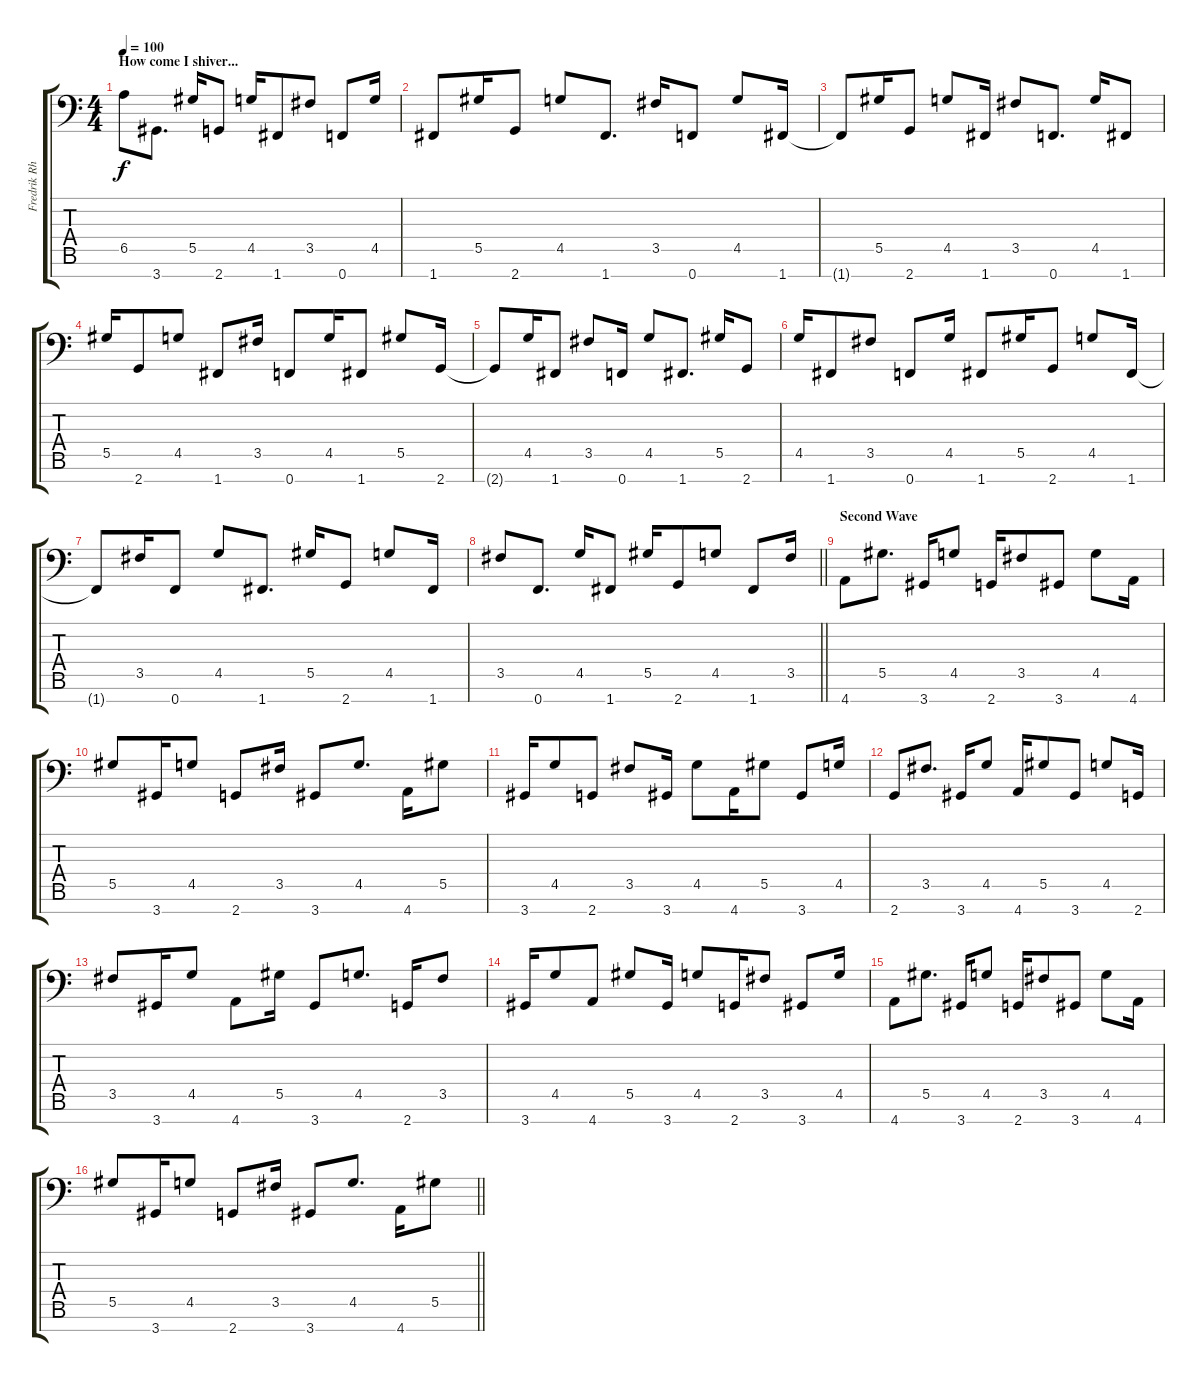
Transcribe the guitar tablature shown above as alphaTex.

\track ("Fredrik Rhythm" "Fredrik Rh") {instrument distortionguitar}
\staff {score tabs}
\tuning (Bb3 Gb3 Db3 Ab2 Eb2 Bb1 F1) {hide}
\ts (4 4)
\section ("" "How come I shiver...")
\tempo 100
\clef f4
\ks c
6.5.8{dy f} 3.7.8{d} 5.5.16 2.7.8 4.5.16 1.7.8 3.5.8 0.7.8 4.5.16 |
1.7.8 5.5.16 2.7.8 4.5.8 1.7.8{d} 3.5.16 0.7.8 4.5.8 1.7.16 |
1.7{t}.8 5.5.16 2.7.8 4.5.8 1.7.16 3.5.8 0.7.8{d} 4.5.16 1.7.8 |
5.5.16 2.7.8 4.5.8 1.7.8 3.5.16 0.7.8 4.5.16 1.7.8 5.5.8 2.7.16 |
2.7{t}.8 4.5.16 1.7.8 3.5.8 0.7.16 4.5.8 1.7.8{d} 5.5.16 2.7.8 |
4.5.16 1.7.8 3.5.8 0.7.8 4.5.16 1.7.8 5.5.16 2.7.8 4.5.8 1.7.16 |
1.7{t}.8 3.5.16 0.7.8 4.5.8 1.7.8{d} 5.5.16 2.7.8 4.5.8 1.7.16 |
\barLineRight lightlight
3.5.8 0.7.8{d} 4.5.16 1.7.8 5.5.16 2.7.8 4.5.8 1.7.8 3.5.16 |
\section ("" "Second Wave")
4.7.8 5.5.8{d} 3.7.16 4.5.8 2.7.16 3.5.8 3.7.8 4.5.8 4.7.16 |
5.5.8 3.7.16 4.5.8 2.7.8 3.5.16 3.7.8 4.5.8{d} 4.7.16 5.5.8 |
3.7.16 4.5.8 2.7.8 3.5.8 3.7.16 4.5.8 4.7.16 5.5.8 3.7.8 4.5.16 |
2.7.8 3.5.8{d} 3.7.16 4.5.8 4.7.16 5.5.8 3.7.8 4.5.8 2.7.16 |
3.5.8 3.7.16 4.5.8 4.7.8 5.5.16 3.7.8 4.5.8{d} 2.7.16 3.5.8 |
3.7.16 4.5.8 4.7.8 5.5.8 3.7.16 4.5.8 2.7.16 3.5.8 3.7.8 4.5.16 |
4.7.8 5.5.8{d} 3.7.16 4.5.8 2.7.16 3.5.8 3.7.8 4.5.8 4.7.16 |
\barLineRight lightlight
5.5.8 3.7.16 4.5.8 2.7.8 3.5.16 3.7.8 4.5.8{d} 4.7.16 5.5.8
